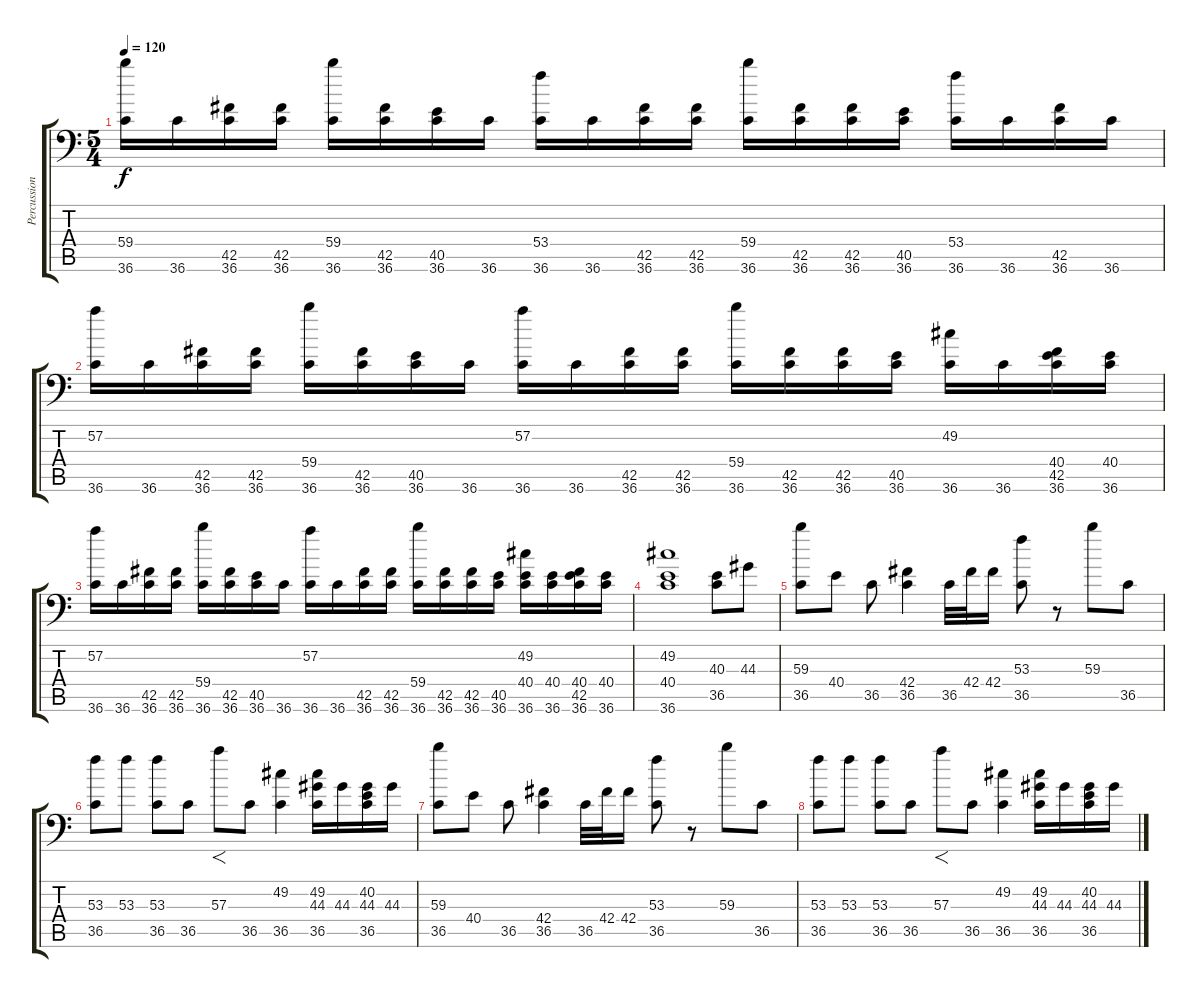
\track ("Percussion" "Percussion") {instrument acousticgrandpiano}
\staff {score tabs}
\tuning (C-1 C-1 C-1 C-1 C-1 C-1) {hide}
\ts (5 4)
\tempo 120
\clef f4
\ks c
(59.4 36.6).16{dy f} 36.6.16 (42.5 36.6).16 (42.5 36.6).16 (59.4 36.6).16 (42.5 36.6).16 (40.5 36.6).16 36.6.16 (53.4 36.6).16 36.6.16 (42.5 36.6).16 (42.5 36.6).16 (59.4 36.6).16 (42.5 36.6).16 (42.5 36.6).16 (40.5 36.6).16 (53.4 36.6).16 36.6.16 (42.5 36.6).16 36.6.16 |
(57.2 36.6).16 36.6.16 (42.5 36.6).16 (42.5 36.6).16 (59.4 36.6).16 (42.5 36.6).16 (40.5 36.6).16 36.6.16 (57.2 36.6).16 36.6.16 (42.5 36.6).16 (42.5 36.6).16 (59.4 36.6).16 (42.5 36.6).16 (42.5 36.6).16 (40.5 36.6).16 (49.2 36.6).16 36.6.16 (40.4 42.5 36.6).16 (40.4 36.6).16 |
(57.2 36.6).16 36.6.16 (42.5 36.6).16 (42.5 36.6).16 (59.4 36.6).16 (42.5 36.6).16 (40.5 36.6).16 36.6.16 (57.2 36.6).16 36.6.16 (42.5 36.6).16 (42.5 36.6).16 (59.4 36.6).16 (42.5 36.6).16 (42.5 36.6).16 (40.5 36.6).16 (49.2 40.4 36.6).16 (40.4 36.6).16 (40.4 42.5 36.6).16 (40.4 36.6).16 |
(49.2 40.4 36.6).1 (40.3 36.5).8 44.3.8 |
(59.3 36.5).8 40.4.8 36.5.8 (42.4 36.5).4 36.5.32 42.4.32 42.4.16 (53.3 36.5).8 r.8 59.3.8 36.5.8 |
(53.3 36.5).8 53.3.8 (53.3 36.5).8 36.5.8 57.3.8{f} 36.5.8 (49.2 36.5).4 (49.2 44.3 36.5).16 44.3.16 (40.2 44.3 36.5).16 44.3.16 |
(59.3 36.5).8 40.4.8 36.5.8 (42.4 36.5).4 36.5.32 42.4.32 42.4.16 (53.3 36.5).8 r.8 59.3.8 36.5.8 |
(53.3 36.5).8 53.3.8 (53.3 36.5).8 36.5.8 57.3.8{f} 36.5.8 (49.2 36.5).4 (49.2 44.3 36.5).16 44.3.16 (40.2 44.3 36.5).16 44.3.16
